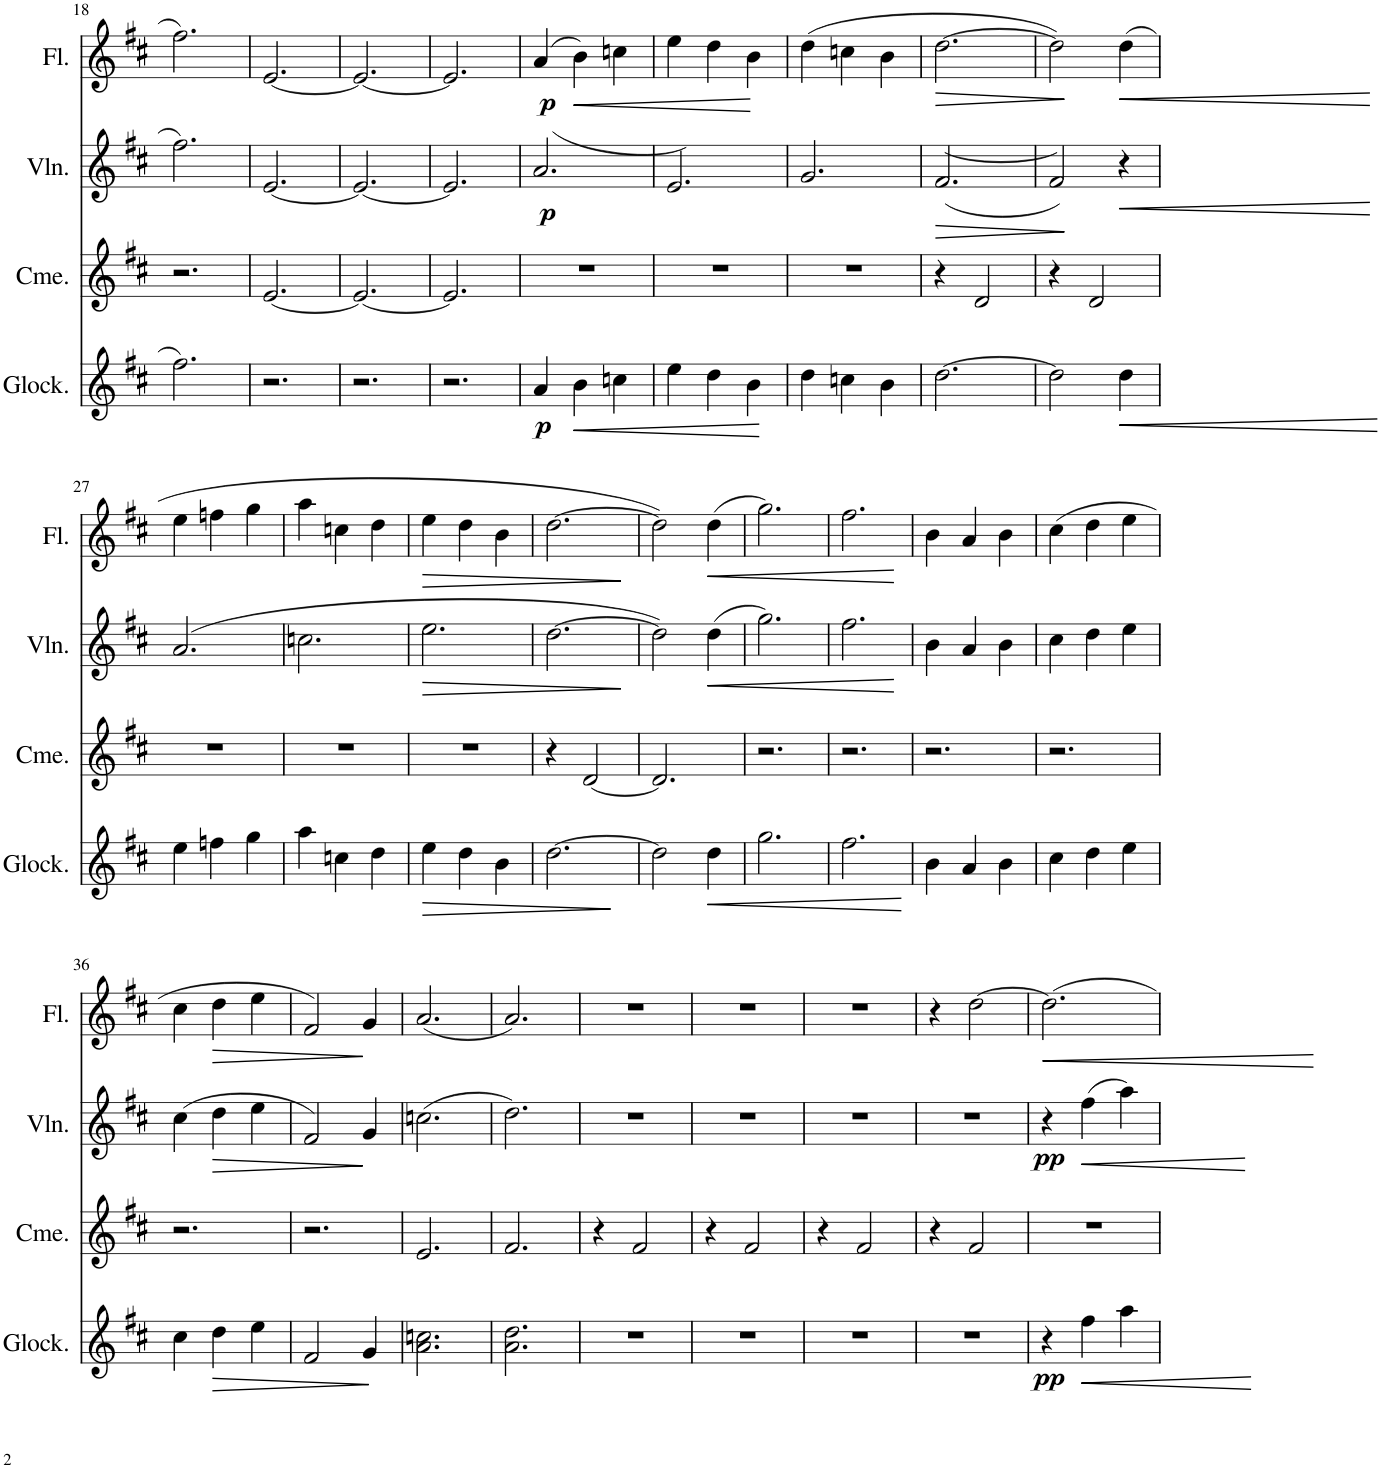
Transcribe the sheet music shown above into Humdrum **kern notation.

**kern	**dynam	**kern	**kern	**dynam	**kern	**dynam
*part4	*part4	*part3	*part2	*part2	*part1	*part1
*staff4	*staff4	*staff3	*staff2	*staff2	*staff1	*staff1
*I"Glockenspiel	*	*I"Chimes	*I"Violin	*	*I"Flute	*
*I'Glock.	*	*I'Cme.	*I'Vln.	*	*I'Fl.	*
!!LO:PB:g=z
*clefG2	*	*clefG2	*clefG2	*	*clefG2	*
*Trd-14c-24	*	*	*	*	*	*
*k[f#c#]	*	*k[f#c#]	*k[f#c#]	*	*k[f#c#]	*
*M3/4	*	*M3/4	*M3/4	*	*M3/4	*
=18	=18	=18	=18	=18	=18	=18
2.ff#\	.	2.r	2.ff#\	.	2.ff#\	.
=19	=19	=19	=19	=19	=19	=19
2.r	.	[2.e/	[2.e/	.	[2.e/	.
=20	=20	=20	=20	=20	=20	=20
2.r	.	2.e/_	2.e/_	.	2.e/_	.
=21	=21	=21	=21	=21	=21	=21
2.r	.	2.e/]	2.e/]	.	2.e/]	.
=22	=22	=22	=22	=22	=22	=22
!	!LO:DY:b	!	!	!LO:DY:b	!	!LO:DY:b
4a/	p	2.r	(2.a/	p	(4a/	p
!	!LO:HP:b	!	!	!	!	!LO:HP:b
4b\	<	.	.	.	4b\)	<
4ccn\	.	.	.	.	4ccn\	.
.	[	.	.	.	.	[
=23	=23	=23	=23	=23	=23	=23
4ee\	.	2.r	2.e/)	.	4ee\	.
4dd\	.	.	.	.	4dd\	.
4b\	.	.	.	.	4b\	.
=24	=24	=24	=24	=24	=24	=24
4dd\	.	2.r	2.g/	.	(4dd\	.
4ccn\	.	.	.	.	4ccn\	.
4b\	.	.	.	.	4b\	.
=25	=25	=25	=25	=25	=25	=25
!	!	!	!	!LO:HP:b	!	!LO:HP:b
[2.dd\	.	4r	([2.f#/	>	[2.dd\	>
.	.	2d/	.	.	.	.
.	.	.	.	]	.	]
=26	=26	=26	=26	=26	=26	=26
2dd\]	.	4r	2f#/])	.	2dd\])	.
.	.	2d/	.	.	.	.
!	!LO:HP:b	!	!	!LO:HP:b	!	!LO:HP:b
4dd\	<	.	4r	<	(4dd\	<
.	[	.	.	[	.	[
!!LO:LB:g=z
=27	=27	=27	=27	=27	=27	=27
4ee\	.	2.r	(2.a/	.	4ee\	.
4ffn\	.	.	.	.	4ffn\	.
4gg\	.	.	.	.	4gg\	.
=28	=28	=28	=28	=28	=28	=28
4aa\	.	2.r	2.ccn\	.	4aa\	.
4ccn\	.	.	.	.	4ccn\	.
4dd\	.	.	.	.	4dd\	.
=29	=29	=29	=29	=29	=29	=29
!	!LO:HP:b	!	!	!LO:HP:b	!	!LO:HP:b
4ee\	>	2.r	2.ee\	>	4ee\	>
4dd\	.	.	.	.	4dd\	.
4b\	.	.	.	.	4b\	.
.	]	.	.	]	.	]
=30	=30	=30	=30	=30	=30	=30
[2.dd\	.	4r	[2.dd\	.	[2.dd\	.
.	.	[2d/	.	.	.	.
=31	=31	=31	=31	=31	=31	=31
2dd\]	.	2.d/]	2dd\])	.	2dd\])	.
!	!LO:HP:b	!	!	!LO:HP:b	!	!LO:HP:b
4dd\	<	.	(4dd\	<	(4dd\	<
.	[	.	.	[	.	[
=32	=32	=32	=32	=32	=32	=32
2.gg\	.	2.r	2.gg\)	.	2.gg\)	.
=33	=33	=33	=33	=33	=33	=33
2.ff#\	.	2.r	2.ff#\	.	2.ff#\	.
=34	=34	=34	=34	=34	=34	=34
4b\	.	2.r	4b\	.	4b\	.
4a/	.	.	4a/	.	4a/	.
4b\	.	.	4b\	.	4b\	.
=35	=35	=35	=35	=35	=35	=35
4cc#\	.	2.r	4cc#\	.	(4cc#\	.
4dd\	.	.	4dd\	.	4dd\	.
4ee\	.	.	4ee\	.	4ee\	.
!!LO:LB:g=z
=36	=36	=36	=36	=36	=36	=36
4cc#\	.	2.r	(4cc#\	.	4cc#\	.
!	!LO:HP:b	!	!	!LO:HP:b	!	!LO:HP:b
4dd\	>	.	4dd\	>	4dd\	>
4ee\	.	.	4ee\	.	4ee\	.
.	]	.	.	]	.	]
=37	=37	=37	=37	=37	=37	=37
2f#/	.	2.r	2f#/)	.	2f#/)	.
4g/	.	.	4g/	.	4g/	.
=38	=38	=38	=38	=38	=38	=38
2.a\ 2.ccn\	.	2.e/	(2.ccn\	.	(2.a/	.
=39	=39	=39	=39	=39	=39	=39
2.a\ 2.dd\	.	2.f#/	2.dd\)	.	2.a/)	.
=40	=40	=40	=40	=40	=40	=40
2.r	.	4r	2.r	.	2.r	.
.	.	2f#/	.	.	.	.
=41	=41	=41	=41	=41	=41	=41
2.r	.	4r	2.r	.	2.r	.
.	.	2f#/	.	.	.	.
=42	=42	=42	=42	=42	=42	=42
2.r	.	4r	2.r	.	2.r	.
.	.	2f#/	.	.	.	.
=43	=43	=43	=43	=43	=43	=43
2.r	.	4r	2.r	.	4r	.
.	.	2f#/	.	.	[2dd\	.
=44	=44	=44	=44	=44	=44	=44
!	!LO:DY:b	!	!	!LO:DY:b	!	!LO:HP:b
4r	pp	2.r	4r	pp	2.dd\]	<
!	!LO:HP:b	!	!	!LO:HP:b	!	!
4ff#\	<	.	(4ff#\	<	.	.
4aa\	.	.	4aa\)	.	.	.
.	[	.	.	[	.	[
=	=	=	=	=	=	=
*-	*-	*-	*-	*-	*-	*-
